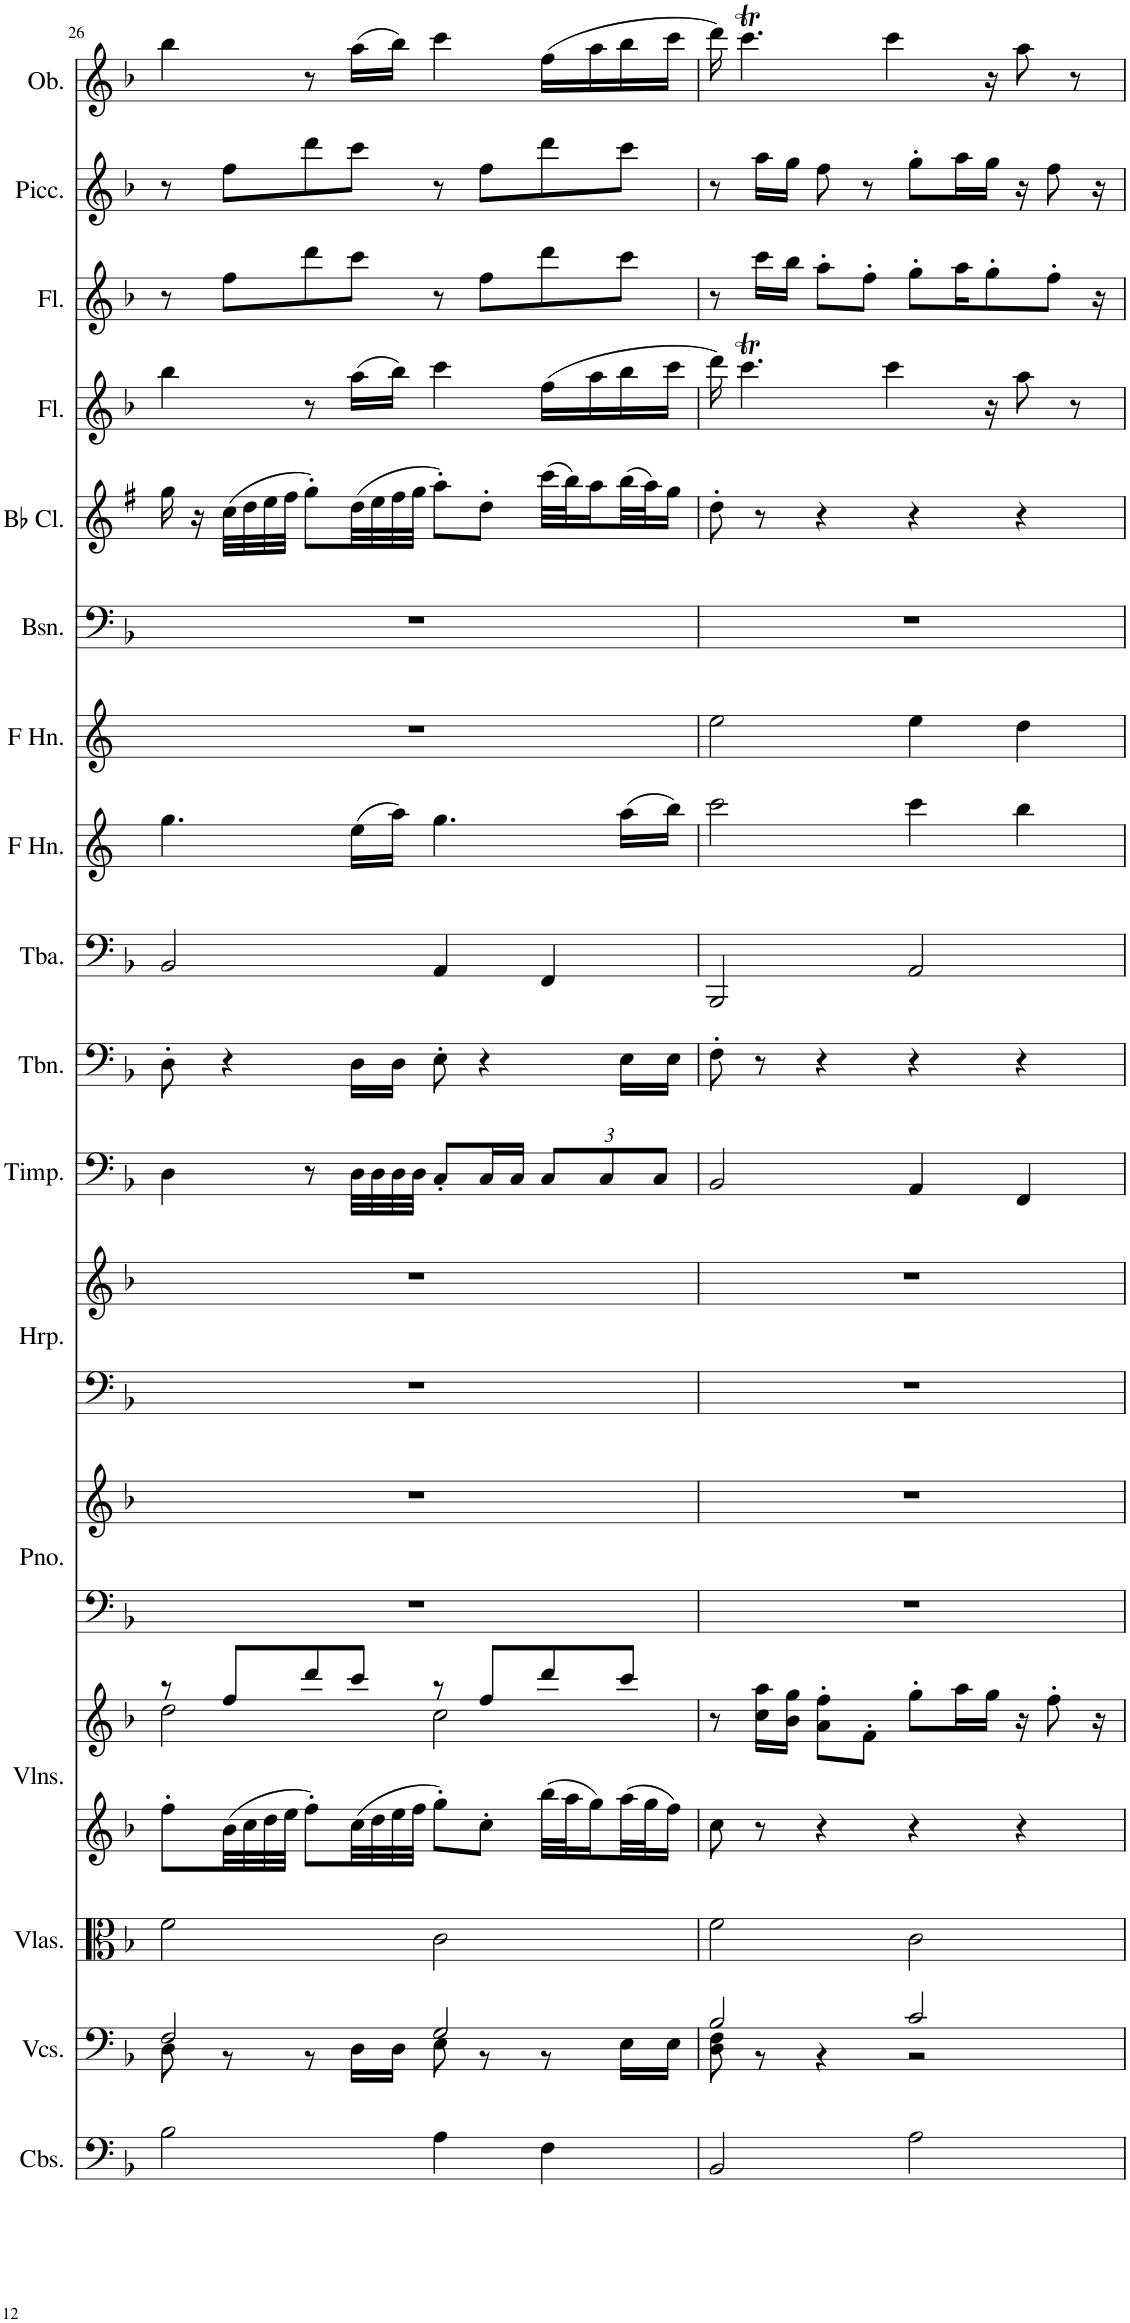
**kern	**kern	**kern	**kern	**kern	**kern	**kern	**kern	**kern	**kern	**kern	**kern	**kern	**kern	**kern	**kern	**kern	**kern	**kern	**kern
*part17	*part16	*part15	*part14	*part14	*part13	*part13	*part12	*part12	*part11	*part10	*part9	*part8	*part7	*part6	*part5	*part4	*part3	*part2	*part1
*staff20	*staff19	*staff18	*staff17	*staff16	*staff15	*staff14	*staff13	*staff12	*staff11	*staff10	*staff9	*staff8	*staff7	*staff6	*staff5	*staff4	*staff3	*staff2	*staff1
*I"Contrabasses	*I"Violoncellos	*I"Violas	*I"Violins	*	*I"Piano	*	*I"Harp	*	*I"Timpani	*I"Trombone	*I"Tuba	*I"Horn in F	*I"Horn in F	*I"Bassoon	*I"Bb Clarinet	*I"Flute	*I"Flute	*I"Piccolo	*I"Oboe
*I'Cbs.	*I'Vcs.	*I'Vlas.	*I'Vlns.	*	*I'Pno.	*	*I'Hrp.	*	*I'Timp.	*I'Tbn.	*I'Tba.	*	*	*I'Bsn.	*I'Bb Cl.	*I'Fl.	*I'Fl.	*I'Picc.	*I'Ob.
!!LO:PB:g=z
*clefF4	*clefF4	*clefC3	*clefG2	*clefG2	*clefF4	*clefG2	*clefF4	*clefG2	*clefF4	*clefF4	*clefF4	*clefG2	*clefG2	*clefF4	*clefG2	*clefG2	*clefG2	*clefG2	*clefG2
*Trd7c12	*	*	*	*	*	*	*	*	*	*	*	*Trd4c7	*Trd4c7	*	*Trd1c2	*	*	*Trd-7c-12	*
*k[b-]	*k[b-]	*k[b-]	*k[b-]	*k[b-]	*k[b-]	*k[b-]	*k[b-]	*k[b-]	*k[b-]	*k[b-]	*k[b-]	*k[]	*k[]	*k[b-]	*k[f#]	*k[b-]	*k[b-]	*k[b-]	*k[b-]
*M4/4	*M4/4	*M4/4	*M4/4	*M4/4	*M4/4	*M4/4	*M4/4	*M4/4	*M4/4	*M4/4	*M4/4	*M4/4	*M4/4	*M4/4	*M4/4	*M4/4	*M4/4	*M4/4	*M4/4
=26	=26	=26	=26	=26	=26	=26	=26	=26	=26	=26	=26	=26	=26	=26	=26	=26	=26	=26	=26
*	*^	*	*	*^	*	*	*	*	*	*	*	*	*	*	*	*	*	*	*
2B-\	2F/	8D\	2f\	8ff'\L	8r	2dd\	1r	1r	1r	1r	4D\	8D'\	2BB-/	4.gg\	1r	1r	16gg\	4bb-\	8r	8r	4bb-\
.	.	.	.	.	.	.	.	.	.	.	.	.	.	.	.	.	16r	.	.	.	.
.	.	8r	.	32b-\LL	8ff/L	.	.	.	.	.	.	4r	.	.	.	.	(32cc\LLL	.	8ff\L	8ff\L	.
.	.	.	.	32cc\	.	.	.	.	.	.	.	.	.	.	.	.	32dd\	.	.	.	.
.	.	.	.	32dd\	.	.	.	.	.	.	.	.	.	.	.	.	32ee\	.	.	.	.
.	.	.	.	32ee\JJJ	.	.	.	.	.	.	.	.	.	.	.	.	32ff#\JJJ	.	.	.	.
.	.	8r	.	8ff'\L	8ddd/	.	.	.	.	.	8r	.	.	.	.	.	8gg'\L)	8r	8ddd\	8ddd\	8r
.	.	16D\LL	.	32cc\LL	8ccc/J	.	.	.	.	.	32D\LLL	16D\LL	.	(16ee\LL	.	.	(32dd\LL	(16aa\LL	8ccc\J	8ccc\J	(16aa\LL
.	.	.	.	32dd\	.	.	.	.	.	.	32D\	.	.	.	.	.	32ee\	.	.	.	.
.	.	16D\JJ	.	32ee\	.	.	.	.	.	.	32D\	16D\JJ	.	16aa\JJ)	.	.	32ff#\	16bb-\JJ)	.	.	16bb-\JJ)
.	.	.	.	32ff\JJJ	.	.	.	.	.	.	32D\JJJ	.	.	.	.	.	32gg\JJJ	.	.	.	.
4A\	2G/	8E\	2c\	8gg'\L	8r	2cc\	.	.	.	.	8C'/L	8E'\	4AA/	4.gg\	.	.	8aa'\L)	4ccc\	8r	8r	4ccc\
.	.	8r	.	8cc'\J	8ff/L	.	.	.	.	.	16C/L	4r	.	.	.	.	8dd'\J	.	8ff\L	8ff\L	.
.	.	.	.	.	.	.	.	.	.	.	16C/JJ	.	.	.	.	.	.	.	.	.	.
*	*	*	*	*	*	*	*	*	*	*	*Xbrackettup	*	*	*	*	*	*	*	*	*	*
4F\	.	8r	.	32bb-\LLL	8ddd/	.	.	.	.	.	12C/L	.	4FF/	.	.	.	(32ccc\LLL	(16ff\LL	8ddd\	8ddd\	(16ff\LL
.	.	.	.	32aa\J	.	.	.	.	.	.	.	.	.	.	.	.	32bb\J)	.	.	.	.
.	.	.	.	16gg\	.	.	.	.	.	.	.	.	.	.	.	.	16aa\	16aa\	.	.	16aa\
.	.	.	.	.	.	.	.	.	.	.	12C/	.	.	.	.	.	.	.	.	.	.
.	.	16E\LL	.	32aa\L	8ccc/J	.	.	.	.	.	.	16E\LL	.	(16aa\LL	.	.	(32bb\L	16bb-\	8ccc\J	8ccc\J	16bb-\
.	.	.	.	32gg\J	.	.	.	.	.	.	.	.	.	.	.	.	32aa\J)	.	.	.	.
.	.	.	.	.	.	.	.	.	.	.	12C/J	.	.	.	.	.	.	.	.	.	.
.	.	16E\JJ	.	16ff\JJ	.	.	.	.	.	.	.	16E\JJ	.	16bb\JJ)	.	.	16gg\JJ	16ccc\JJ	.	.	16ccc\JJ
*	*	*	*	*	*v	*v	*	*	*	*	*	*	*	*	*	*	*	*	*	*	*
=27	=27	=27	=27	=27	=27	=27	=27	=27	=27	=27	=27	=27	=27	=27	=27	=27	=27	=27	=27	=27
2BB-/	2B-/	8D\ 8F\	2f\	8cc\	8r	1r	1r	1r	1r	2BB-/	8F'\	2BBB-/	2ccc\	2ee\	1r	8dd'\	16ddd\)	8r	8r	16ddd\)
.	.	.	.	.	.	.	.	.	.	.	.	.	.	.	.	.	4.cccT\	.	.	4.cccT\
.	.	8r	.	8r	16cc\ 16aa\LL	.	.	.	.	.	8r	.	.	.	.	8r	.	16ccc\LL	16aa\LL	.
.	.	.	.	.	16b-\ 16gg\JJ	.	.	.	.	.	.	.	.	.	.	.	.	16bb-\JJ	16gg\JJ	.
.	.	4r	.	4r	8a\' 8ff\'L	.	.	.	.	.	4r	.	.	.	.	4r	.	8aa'\L	8ff\	.
.	.	.	.	.	8f'\J	.	.	.	.	.	.	.	.	.	.	.	.	8ff'\J	8r	.
.	.	.	.	.	.	.	.	.	.	.	.	.	.	.	.	.	4ccc\	.	.	4ccc\
2A\	2c/	2r	2c\	4r	8gg'\L	.	.	.	.	4AA/	4r	2AA/	4ccc\	4ee\	.	4r	.	8gg'\L	8gg'\L	.
.	.	.	.	.	16aa\L	.	.	.	.	.	.	.	.	.	.	.	.	16aa\K	16aa\L	.
.	.	.	.	.	16gg\JJ	.	.	.	.	.	.	.	.	.	.	.	16r	8gg'\	16gg\JJ	16r
.	.	.	.	4r	16r	.	.	.	.	4FF/	4r	.	4bb\	4dd\	.	4r	8aa\	.	16r	8aa\
.	.	.	.	.	8ff'\	.	.	.	.	.	.	.	.	.	.	.	.	8ff'\J	8ff\	.
.	.	.	.	.	.	.	.	.	.	.	.	.	.	.	.	.	8r	.	.	8r
.	.	.	.	.	16r	.	.	.	.	.	.	.	.	.	.	.	.	16r	16r	.
*	*v	*v	*	*	*	*	*	*	*	*	*	*	*	*	*	*	*	*	*	*
=	=	=	=	=	=	=	=	=	=	=	=	=	=	=	=	=	=	=	=
*-	*-	*-	*-	*-	*-	*-	*-	*-	*-	*-	*-	*-	*-	*-	*-	*-	*-	*-	*-
